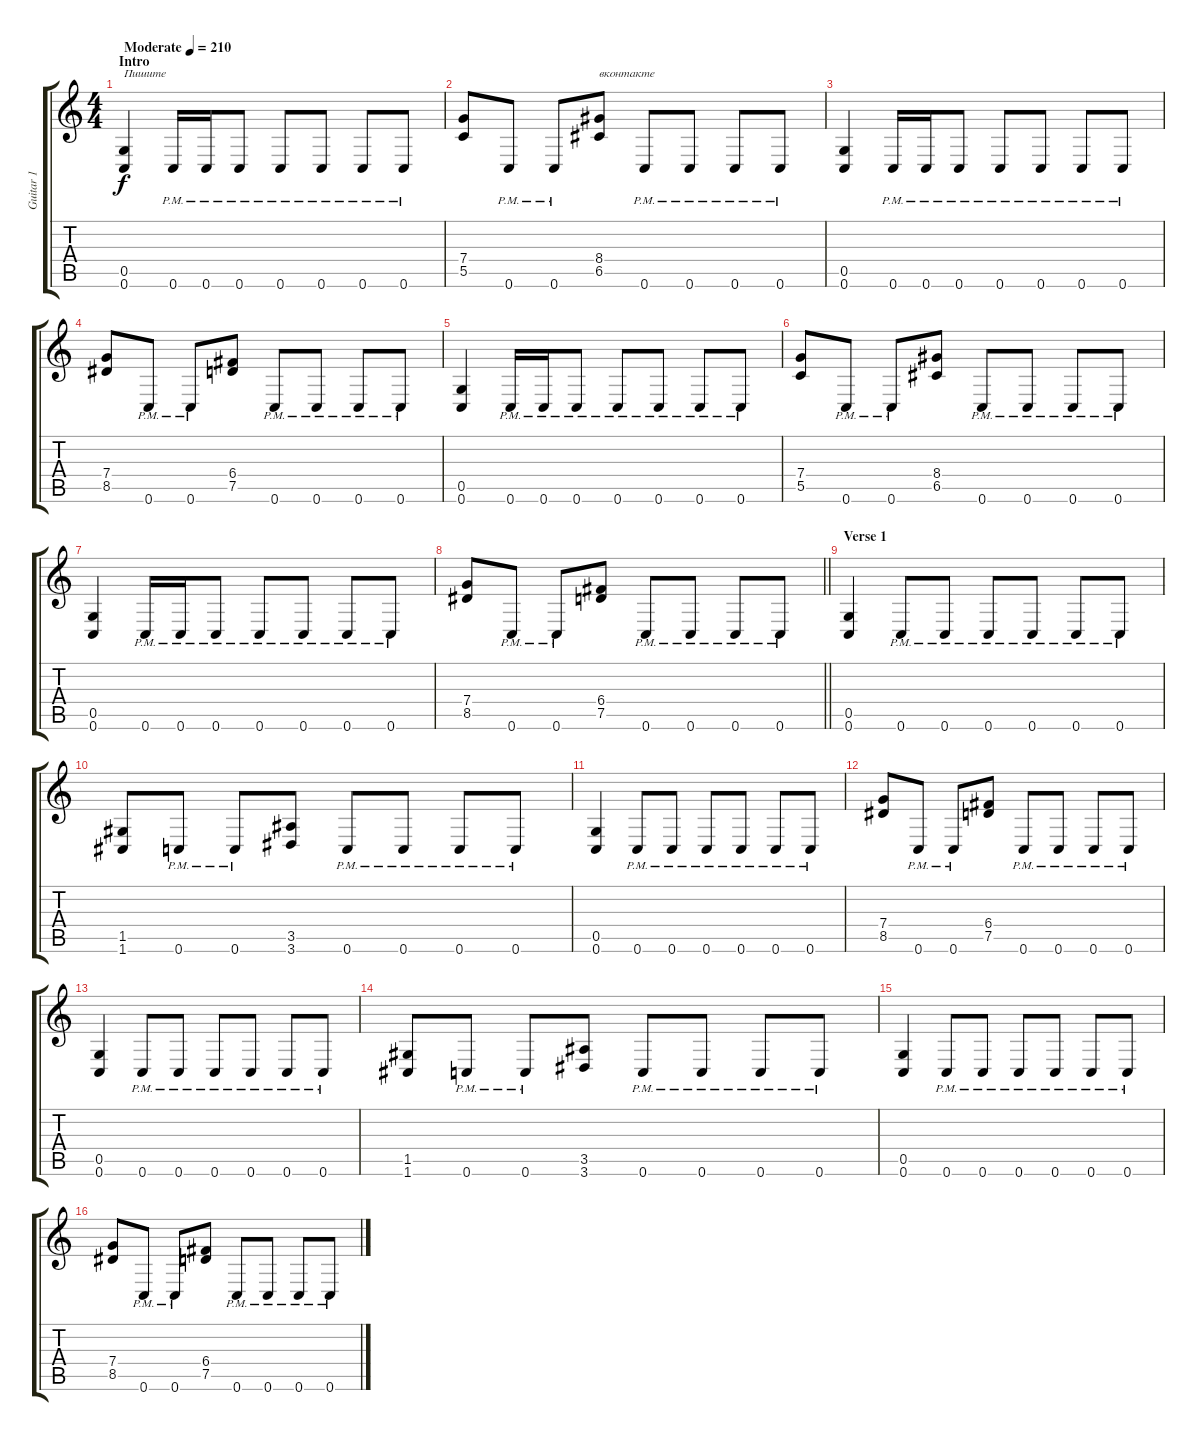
\track ("Guitar 1" "Guitar 1") {instrument distortionguitar}
\staff {score tabs}
\tuning (D4 A3 F3 C3 G2 C2) {hide}
\ts (4 4)
\section ("" "Intro")
\tempo (210 "Moderate")
\clef g2
\ks c
(0.5 0.6).4{txt "Пишите" dy f instrument distortionguitar} 0.6{pm}.16 0.6{pm}.16 0.6{pm}.8 0.6{pm}.8 0.6{pm}.8 0.6{pm}.8 0.6{pm}.8 |
(7.4 5.5).8 0.6{pm}.8 0.6{pm}.8 (8.4 6.5).8{txt "вконтакте"} 0.6{pm}.8 0.6{pm}.8 0.6{pm}.8 0.6{pm}.8 |
(0.5 0.6).4 0.6{pm}.16 0.6{pm}.16 0.6{pm}.8 0.6{pm}.8 0.6{pm}.8 0.6{pm}.8 0.6{pm}.8 |
(7.4 8.5).8 0.6{pm}.8 0.6{pm}.8 (6.4 7.5).8 0.6{pm}.8 0.6{pm}.8 0.6{pm}.8 0.6{pm}.8 |
(0.5 0.6).4 0.6{pm}.16 0.6{pm}.16 0.6{pm}.8 0.6{pm}.8 0.6{pm}.8 0.6{pm}.8 0.6{pm}.8 |
(7.4 5.5).8 0.6{pm}.8 0.6{pm}.8 (8.4 6.5).8 0.6{pm}.8 0.6{pm}.8 0.6{pm}.8 0.6{pm}.8 |
(0.5 0.6).4 0.6{pm}.16 0.6{pm}.16 0.6{pm}.8 0.6{pm}.8 0.6{pm}.8 0.6{pm}.8 0.6{pm}.8 |
\barLineRight lightlight
(7.4 8.5).8 0.6{pm}.8 0.6{pm}.8 (6.4 7.5).8 0.6{pm}.8 0.6{pm}.8 0.6{pm}.8 0.6{pm}.8 |
\section ("" "Verse 1")
(0.5 0.6).4 0.6{pm}.8 0.6{pm}.8 0.6{pm}.8 0.6{pm}.8 0.6{pm}.8 0.6{pm}.8 |
(1.5 1.6).8 0.6{pm}.8 0.6{pm}.8 (3.5 3.6).8 0.6{pm}.8 0.6{pm}.8 0.6{pm}.8 0.6{pm}.8 |
(0.5 0.6).4 0.6{pm}.8 0.6{pm}.8 0.6{pm}.8 0.6{pm}.8 0.6{pm}.8 0.6{pm}.8 |
(7.4 8.5).8 0.6{pm}.8 0.6{pm}.8 (6.4 7.5).8 0.6{pm}.8 0.6{pm}.8 0.6{pm}.8 0.6{pm}.8 |
(0.5 0.6).4 0.6{pm}.8 0.6{pm}.8 0.6{pm}.8 0.6{pm}.8 0.6{pm}.8 0.6{pm}.8 |
(1.5 1.6).8 0.6{pm}.8 0.6{pm}.8 (3.5 3.6).8 0.6{pm}.8 0.6{pm}.8 0.6{pm}.8 0.6{pm}.8 |
(0.5 0.6).4 0.6{pm}.8 0.6{pm}.8 0.6{pm}.8 0.6{pm}.8 0.6{pm}.8 0.6{pm}.8 |
(7.4 8.5).8 0.6{pm}.8 0.6{pm}.8 (6.4 7.5).8 0.6{pm}.8 0.6{pm}.8 0.6{pm}.8 0.6{pm}.8
